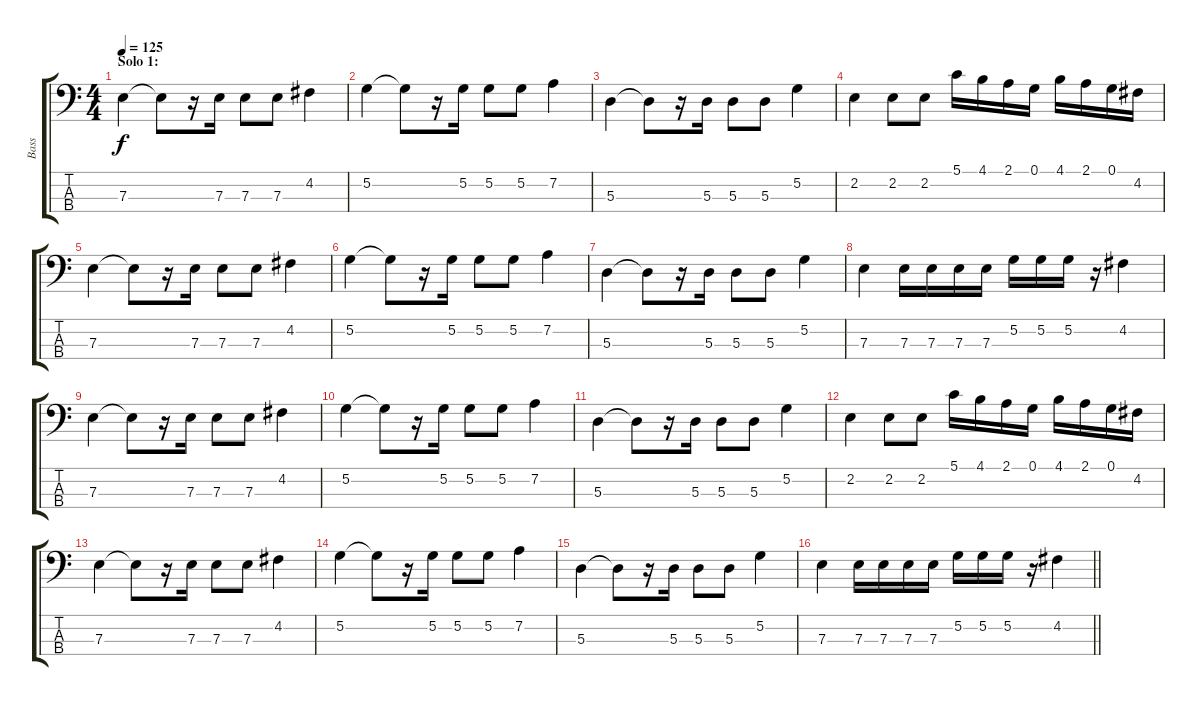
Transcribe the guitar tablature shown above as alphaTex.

\track ("Bass" "Bass") {instrument electricbassfinger}
\staff {score tabs}
\tuning (G2 D2 A1 E1) {hide}
\ts (4 4)
\section ("" "Solo 1:")
\tempo 125
\clef f4
\ks c
7.3.4{dy f} 7.3{t}.8 r.16 7.3.16 7.3.8 7.3.8 4.2.4 |
5.2.4 5.2{t}.8 r.16 5.2.16 5.2.8 5.2.8 7.2.4 |
5.3.4 5.3{t}.8 r.16 5.3.16 5.3.8 5.3.8 5.2.4 |
2.2.4 2.2.8 2.2.8 5.1.16 4.1.16 2.1.16 0.1.16 4.1.16 2.1.16 0.1.16 4.2.16 |
7.3.4 7.3{t}.8 r.16 7.3.16 7.3.8 7.3.8 4.2.4 |
5.2.4 5.2{t}.8 r.16 5.2.16 5.2.8 5.2.8 7.2.4 |
5.3.4 5.3{t}.8 r.16 5.3.16 5.3.8 5.3.8 5.2.4 |
7.3.4 7.3.16 7.3.16 7.3.16 7.3.16 5.2.16 5.2.16 5.2.16 r.16 4.2.4 |
7.3.4 7.3{t}.8 r.16 7.3.16 7.3.8 7.3.8 4.2.4 |
5.2.4 5.2{t}.8 r.16 5.2.16 5.2.8 5.2.8 7.2.4 |
5.3.4 5.3{t}.8 r.16 5.3.16 5.3.8 5.3.8 5.2.4 |
2.2.4 2.2.8 2.2.8 5.1.16 4.1.16 2.1.16 0.1.16 4.1.16 2.1.16 0.1.16 4.2.16 |
7.3.4 7.3{t}.8 r.16 7.3.16 7.3.8 7.3.8 4.2.4 |
5.2.4 5.2{t}.8 r.16 5.2.16 5.2.8 5.2.8 7.2.4 |
5.3.4 5.3{t}.8 r.16 5.3.16 5.3.8 5.3.8 5.2.4 |
\barLineRight lightlight
7.3.4 7.3.16 7.3.16 7.3.16 7.3.16 5.2.16 5.2.16 5.2.16 r.16 4.2.4
